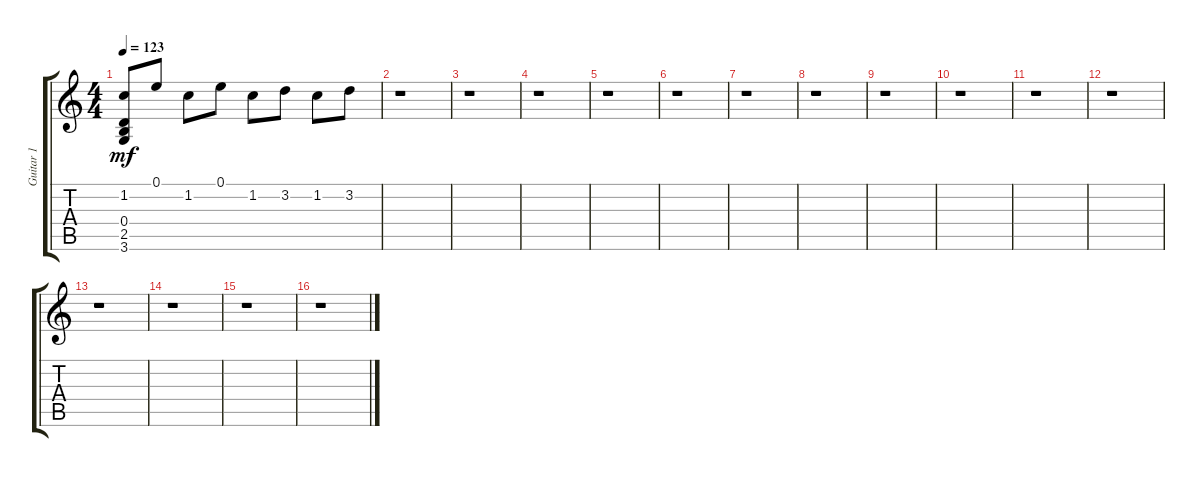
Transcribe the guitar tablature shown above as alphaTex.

\track ("Guitar 1" "Guitar 1") {instrument electricguitarjazz}
\staff {score tabs}
\tuning (E4 B3 G3 D3 A2 E2) {hide}
\ts (4 4)
\tempo 123
\clef g2
\ks c
(1.2 0.4 2.5 3.6).8{dy mf} 0.1.8 1.2.8 0.1.8 1.2.8 3.2.8 1.2.8 3.2.8 |
r.1 |
r.1 |
r.1 |
r.1 |
r.1 |
r.1 |
r.1 |
r.1 |
r.1 |
r.1 |
r.1 |
r.1 |
r.1 |
r.1 |
r.1
